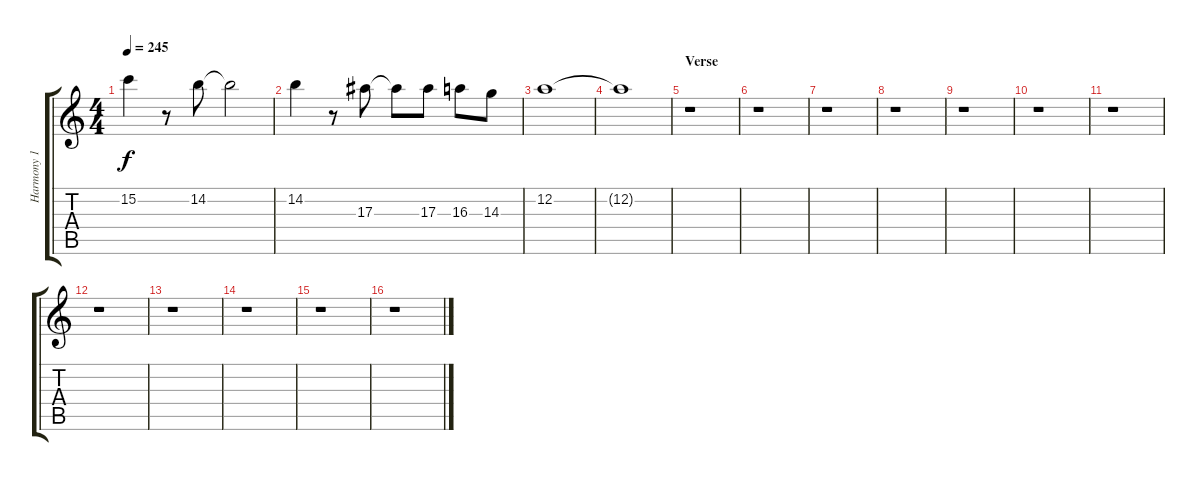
\track ("Harmony 1" "Harmony 1") {instrument overdrivenguitar}
\staff {score tabs}
\tuning (D4 A3 F3 C3 G2 D2) {hide}
\ts (4 4)
\tempo 245
\clef g2
\ks aminor
15.2.4{dy f} r.8 14.2.8 14.2{t}.2 |
14.2.4 r.8 17.3.8 17.3{t}.8 17.3.8 16.3.8 14.3.8 |
12.2.1 |
12.2{t}.1 |
\section ("" "Verse")
r.1 |
r.1 |
r.1 |
r.1 |
r.1 |
r.1 |
r.1 |
r.1 |
r.1 |
r.1 |
r.1 |
r.1
